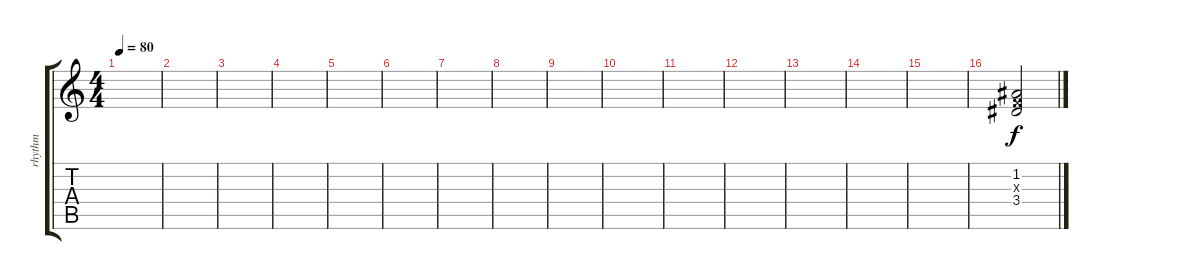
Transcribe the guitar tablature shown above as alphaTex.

\track ("rhythm" "rhythm") {instrument acousticguitarsteel}
\staff {score tabs}
\tuning (D4 A3 F3 C3 G2 D2) {hide}
\ts (4 4)
\tempo 80
\clef g2
\ks c
|
|
|
|
|
|
|
|
|
|
|
|
|
|
|
(1.2 0.3{x} 3.4).2
